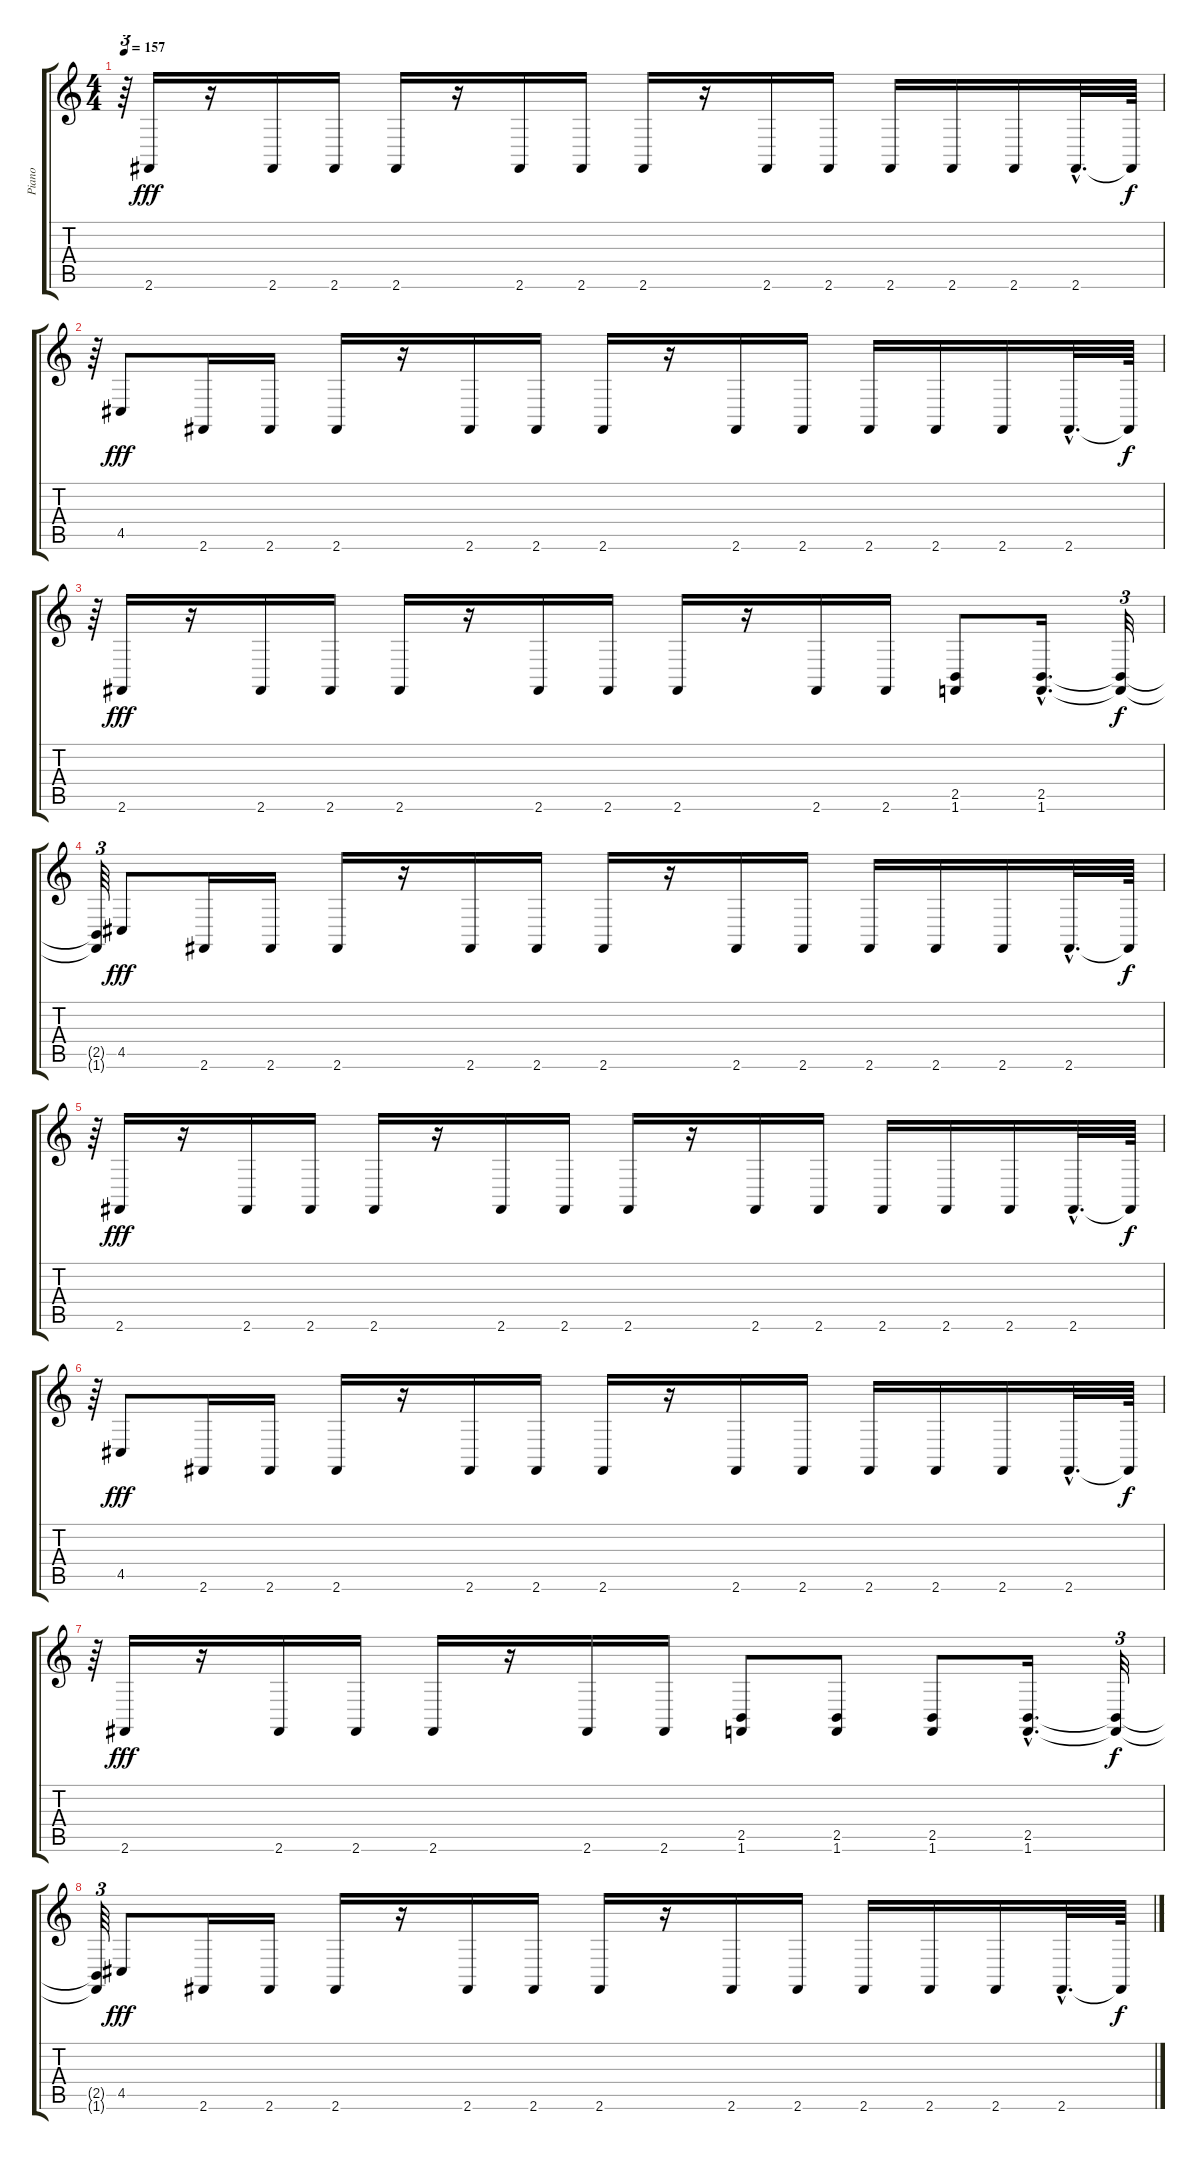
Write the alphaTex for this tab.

\track ("Piano" "Piano") {instrument acousticgrandpiano}
\staff {score tabs}
\tuning (E4 B3 G3 D3 A2 E2) {hide}
\ts (4 4)
\tempo 157
\clef g2
\ks c
r.64{tu (3 2) dy f} 2.6.16{dy fff} r.16 2.6.16 2.6.16 2.6.16 r.16 2.6.16 2.6.16 2.6.16 r.16 2.6.16 2.6.16 2.6.16 2.6.16 2.6.16 2.6{hac}.32{d} 2.6{t}.64{dy f} |
r.64{tu (3 2)} 4.5.8{dy fff} 2.6.16 2.6.16 2.6.16 r.16 2.6.16 2.6.16 2.6.16 r.16 2.6.16 2.6.16 2.6.16 2.6.16 2.6.16 2.6{hac}.32{d} 2.6{t}.64{dy f} |
r.64{tu (3 2)} 2.6.16{dy fff} r.16 2.6.16 2.6.16 2.6.16 r.16 2.6.16 2.6.16 2.6.16 r.16 2.6.16 2.6.16 (2.5 1.6).8 (2.5{hac} 1.6{hac}).16{d} (2.5{t} 1.6{t}).32{tu (3 2) dy f} |
(2.5{t} 1.6{t}).64{tu (3 2)} 4.5.8{dy fff} 2.6.16 2.6.16 2.6.16 r.16 2.6.16 2.6.16 2.6.16 r.16 2.6.16 2.6.16 2.6.16 2.6.16 2.6.16 2.6{hac}.32{d} 2.6{t}.64{dy f} |
r.64{tu (3 2)} 2.6.16{dy fff} r.16 2.6.16 2.6.16 2.6.16 r.16 2.6.16 2.6.16 2.6.16 r.16 2.6.16 2.6.16 2.6.16 2.6.16 2.6.16 2.6{hac}.32{d} 2.6{t}.64{dy f} |
r.64{tu (3 2)} 4.5.8{dy fff} 2.6.16 2.6.16 2.6.16 r.16 2.6.16 2.6.16 2.6.16 r.16 2.6.16 2.6.16 2.6.16 2.6.16 2.6.16 2.6{hac}.32{d} 2.6{t}.64{dy f} |
r.64{tu (3 2)} 2.6.16{dy fff} r.16 2.6.16 2.6.16 2.6.16 r.16 2.6.16 2.6.16 (2.5 1.6).8 (2.5 1.6).8 (2.5 1.6).8 (2.5{hac} 1.6{hac}).16{d} (2.5{t} 1.6{t}).32{tu (3 2) dy f} |
(2.5{t} 1.6{t}).64{tu (3 2)} 4.5.8{dy fff} 2.6.16 2.6.16 2.6.16 r.16 2.6.16 2.6.16 2.6.16 r.16 2.6.16 2.6.16 2.6.16 2.6.16 2.6.16 2.6{hac}.32{d} 2.6{t}.64{dy f}
